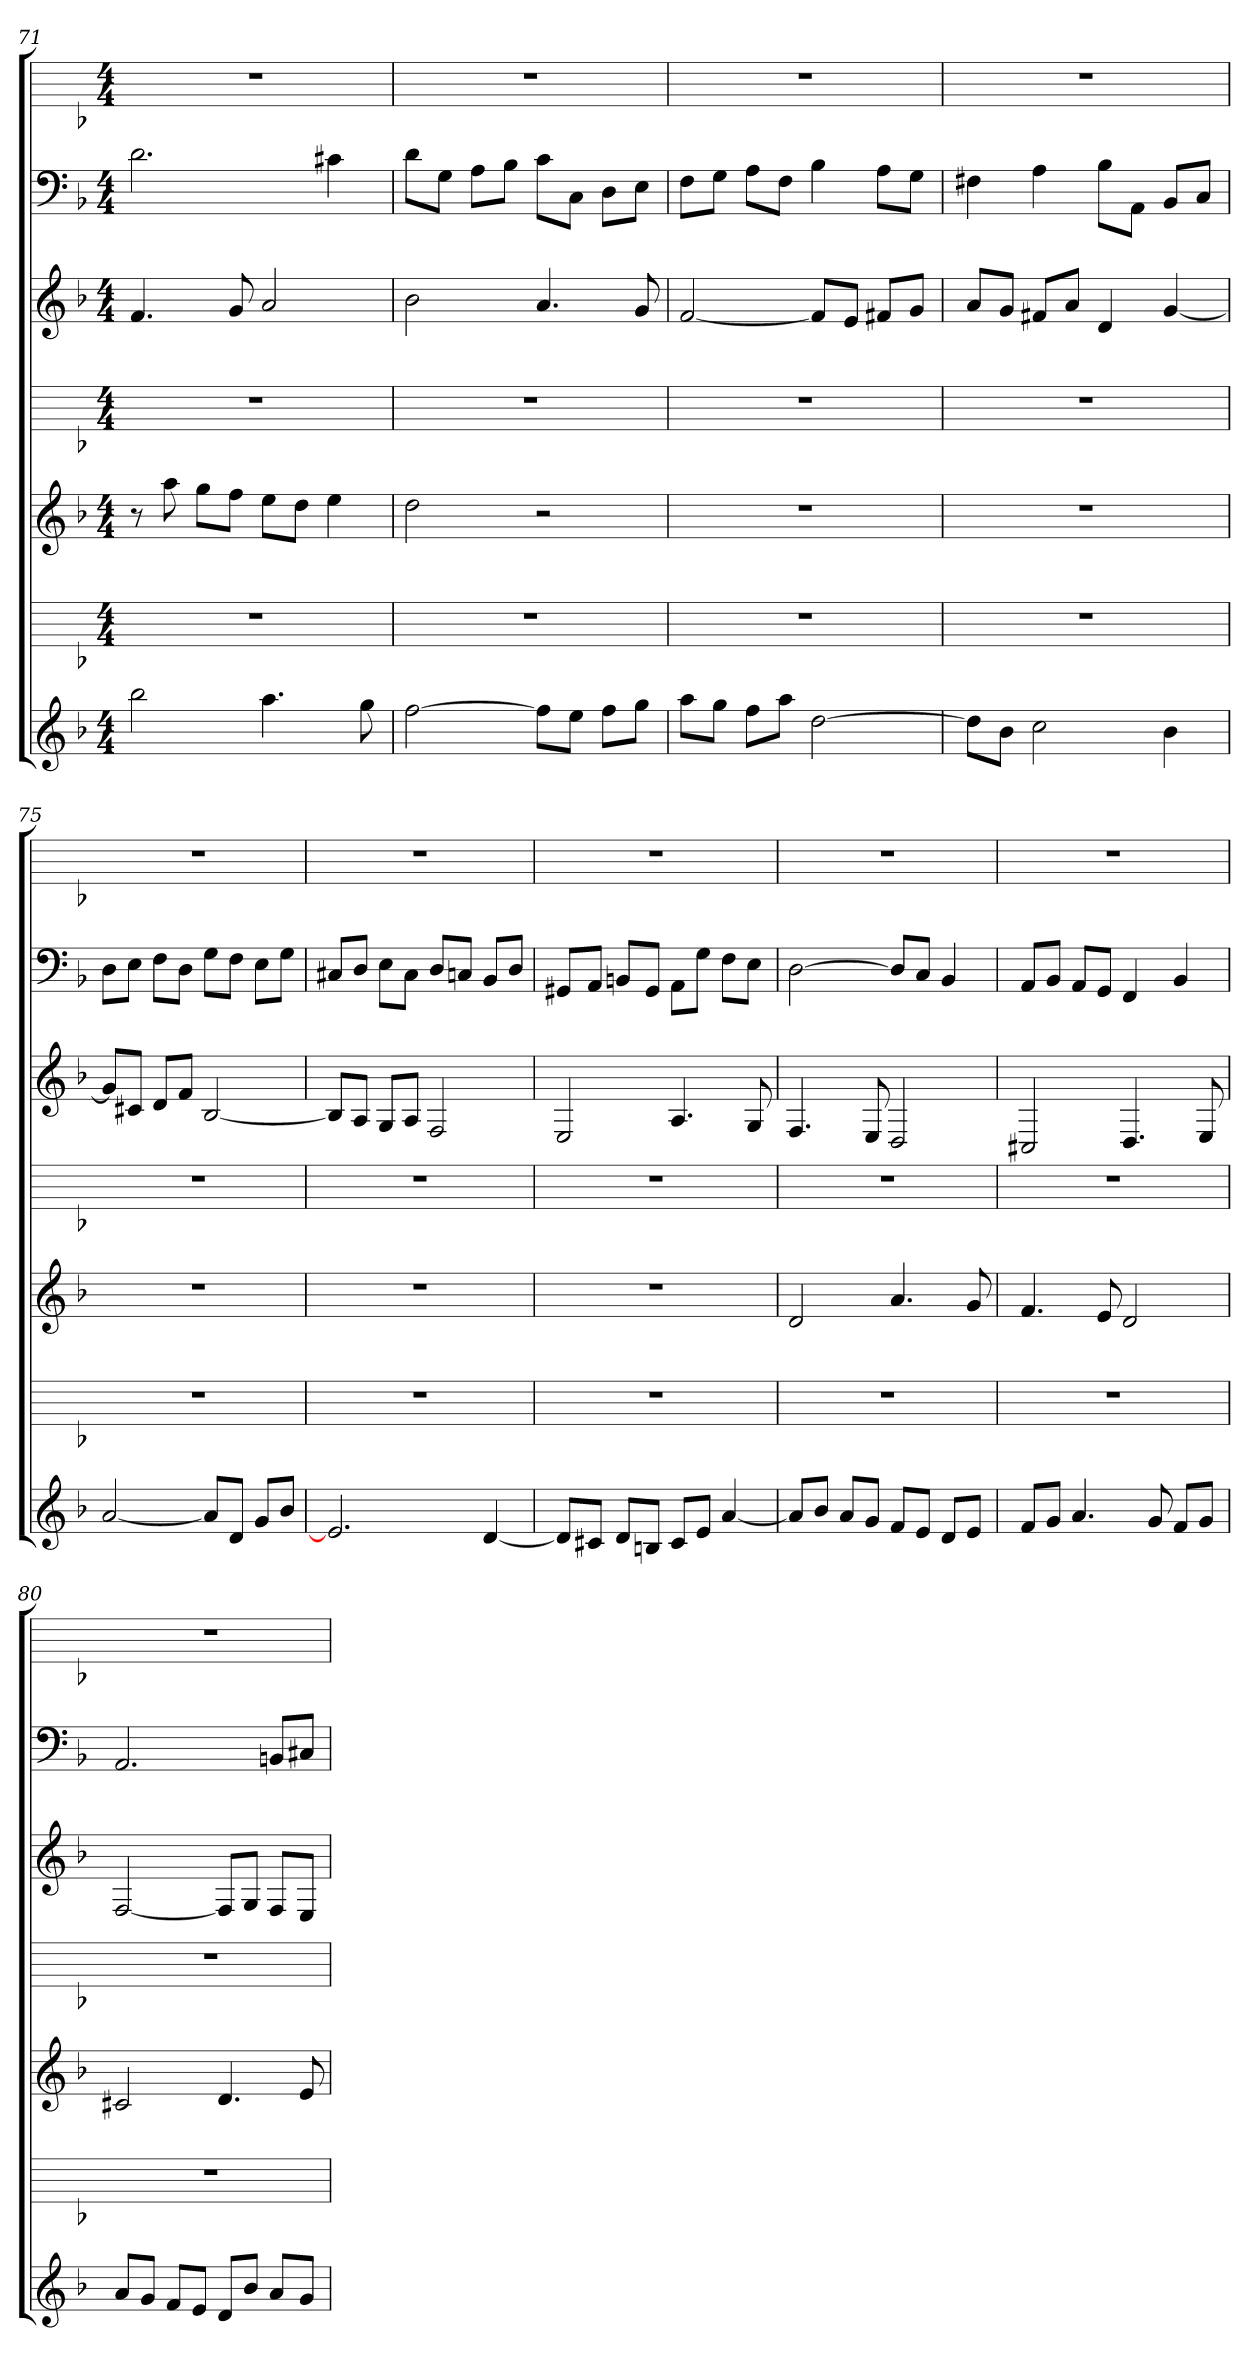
**kern	**kern	**kern	**kern	**kern	**kern	**kern
*part7	*part6	*part5	*part4	*part3	*part2	*part1
*staff7	*staff6	*staff5	*staff4	*staff3	*staff2	*staff1
*k[b-]	*k[b-]	*k[b-]	*k[b-]	*k[b-]	*k[b-]	*k[b-]
*d:	*d:	*d:	*d:	*d:	*d:	*d:
*M4/4	*M4/4	*M4/4	*M4/4	*M4/4	*M4/4	*M4/4
=71	=71	=71	=71	=71	=71	=71
2bb-	1r	8r	1r	4.f	2.d	1r
.	.	8aa	.	.	.	.
.	.	8ggL	.	.	.	.
.	.	8ffJ	.	8g	.	.
4.aa	.	8eeL	.	2a	.	.
.	.	8ddJ	.	.	.	.
.	.	4ee	.	.	4c#X	.
8gg	.	.	.	.	.	.
=72	=72	=72	=72	=72	=72	=72
[2ff	1r	2dd	1r	2b-	8dL	1r
.	.	.	.	.	8GJ	.
.	.	.	.	.	8AL	.
.	.	.	.	.	8B-J	.
8ffL]	.	2r	.	4.a	8cL	.
8eeJ	.	.	.	.	8CJ	.
8ffL	.	.	.	.	8DL	.
8ggJ	.	.	.	8g	8EJ	.
=73	=73	=73	=73	=73	=73	=73
8aaL	1r	1r	1r	[2f	8FL	1r
8ggJ	.	.	.	.	8GJ	.
8ffL	.	.	.	.	8AL	.
8aaJ	.	.	.	.	8FJ	.
[2dd	.	.	.	8fL]	4B-	.
.	.	.	.	8eJ	.	.
.	.	.	.	8f#XL	8AL	.
.	.	.	.	8gJ	8GJ	.
=74	=74	=74	=74	=74	=74	=74
8ddL]	1r	1r	1r	8aL	4F#X	1r
8b-J	.	.	.	8gJ	.	.
2cc	.	.	.	8f#XL	4A	.
.	.	.	.	8aJ	.	.
.	.	.	.	4d	8B-L	.
.	.	.	.	.	8AAJ	.
4b-	.	.	.	[4g	8BB-L	.
.	.	.	.	.	8CJ	.
=75	=75	=75	=75	=75	=75	=75
[2a	1r	1r	1r	8gL]	8DL	1r
.	.	.	.	8c#XJ	8EJ	.
.	.	.	.	8dL	8FL	.
.	.	.	.	8fJ	8DJ	.
8aL]	.	.	.	[2B-	8GL	.
8dJ	.	.	.	.	8FJ	.
8gL	.	.	.	.	8EL	.
8b-J	.	.	.	.	8GJ	.
=76	=76	=76	=76	=76	=76	=76
2.e]	1r	1r	1r	8B-L]	8C#XL	1r
.	.	.	.	8AJ	8DJ	.
.	.	.	.	8GL	8EL	.
.	.	.	.	8AJ	8C#J	.
.	.	.	.	2F	8DL	.
.	.	.	.	.	8CnJ	.
[4d	.	.	.	.	8BB-L	.
.	.	.	.	.	8DJ	.
=77	=77	=77	=77	=77	=77	=77
8dL]	1r	1r	1r	2E	8GG#XL	1r
8c#XJ	.	.	.	.	8AAJ	.
8dL	.	.	.	.	8BBnL	.
8BnJ	.	.	.	.	8GG#J	.
8c#L	.	.	.	4.A	8AAL	.
8eJ	.	.	.	.	8GJ	.
[4a	.	.	.	.	8FL	.
.	.	.	.	8G	8EJ	.
=78	=78	=78	=78	=78	=78	=78
8aL]	1r	2d	1r	4.F	[2D	1r
8b-J	.	.	.	.	.	.
8aL	.	.	.	.	.	.
8gJ	.	.	.	8E	.	.
8fL	.	4.a	.	2D	8DL]	.
8eJ	.	.	.	.	8CJ	.
8dL	.	.	.	.	4BB-	.
8eJ	.	8g	.	.	.	.
=79	=79	=79	=79	=79	=79	=79
8fL	1r	4.f	1r	2C#X	8AAL	1r
8gJ	.	.	.	.	8BB-J	.
4.a	.	.	.	.	8AAL	.
.	.	8e	.	.	8GGJ	.
.	.	2d	.	4.D	4FF	.
8g	.	.	.	.	.	.
8fL	.	.	.	.	4BB-	.
8gJ	.	.	.	8E	.	.
=80	=80	=80	=80	=80	=80	=80
8aL	1r	2c#X	1r	[2F	2.AA	1r
8gJ	.	.	.	.	.	.
8fL	.	.	.	.	.	.
8eJ	.	.	.	.	.	.
8dL	.	4.d	.	8FL]	.	.
8b-J	.	.	.	8GJ	.	.
8aL	.	.	.	8FL	8BBnL	.
8gJ	.	8e	.	8EJ	8C#XJ	.
=	=	=	=	=	=	=
*-	*-	*-	*-	*-	*-	*-
